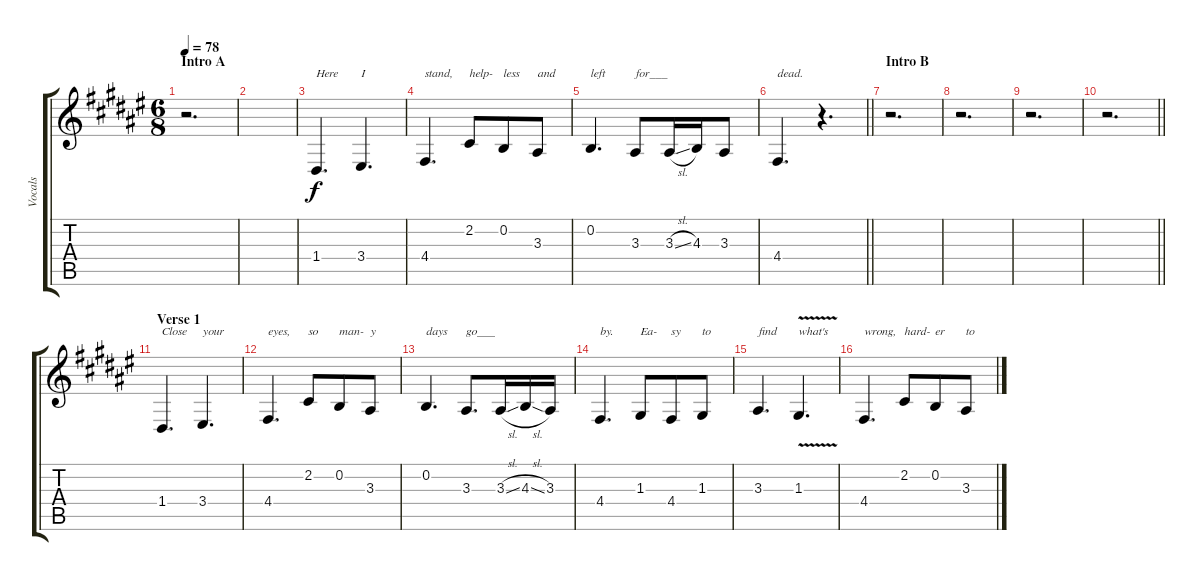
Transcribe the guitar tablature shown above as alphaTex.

\track ("Vocals" "Vocals") {instrument oboe}
\staff {score tabs}
\tuning (E4 B3 G3 D3 A2 E2) {hide}
\ts (6 8)
\section ("" "Intro A")
\tempo 78
\clef g2
\ks d#minor
r.2{d dy f instrument oboe} |
|
1.4.4{d txt "Here"} 3.4.4{d txt "I"} |
4.4.4{d txt "stand,"} 2.2.8{txt "help-"} 0.2.8{txt "less"} 3.3.8{txt "and"} |
0.2.4{d txt "left"} 3.3.8{txt "for___"} 3.3{sl}.16 4.3.16 3.3.8 |
\barLineRight lightlight
4.4.4{d txt "dead."} r.4{d} |
\section ("" "Intro B")
r.2{d} |
r.2{d} |
r.2{d} |
\barLineRight lightlight
r.2{d} |
\section ("" "Verse 1")
1.4.4{d txt "Close"} 3.4.4{d txt "your"} |
4.4.4{d txt "eyes,"} 2.2.8{txt "so"} 0.2.8{txt "man-"} 3.3.8{txt "y"} |
0.2.4{d txt "days"} 3.3.8{d txt "go___"} 3.3{sl}.16 4.3{sl}.16 3.3.16 |
4.4.4{d txt "by."} 1.3.8{txt "Ea-"} 4.4.8{txt "sy"} 1.3.8{txt "to"} |
3.3.4{d txt "find"} 1.3{v}.4{d txt "what's"} |
4.4.4{d txt "wrong,"} 2.2.8{txt "hard-"} 0.2.8{txt "er"} 3.3.8{txt "to"}
